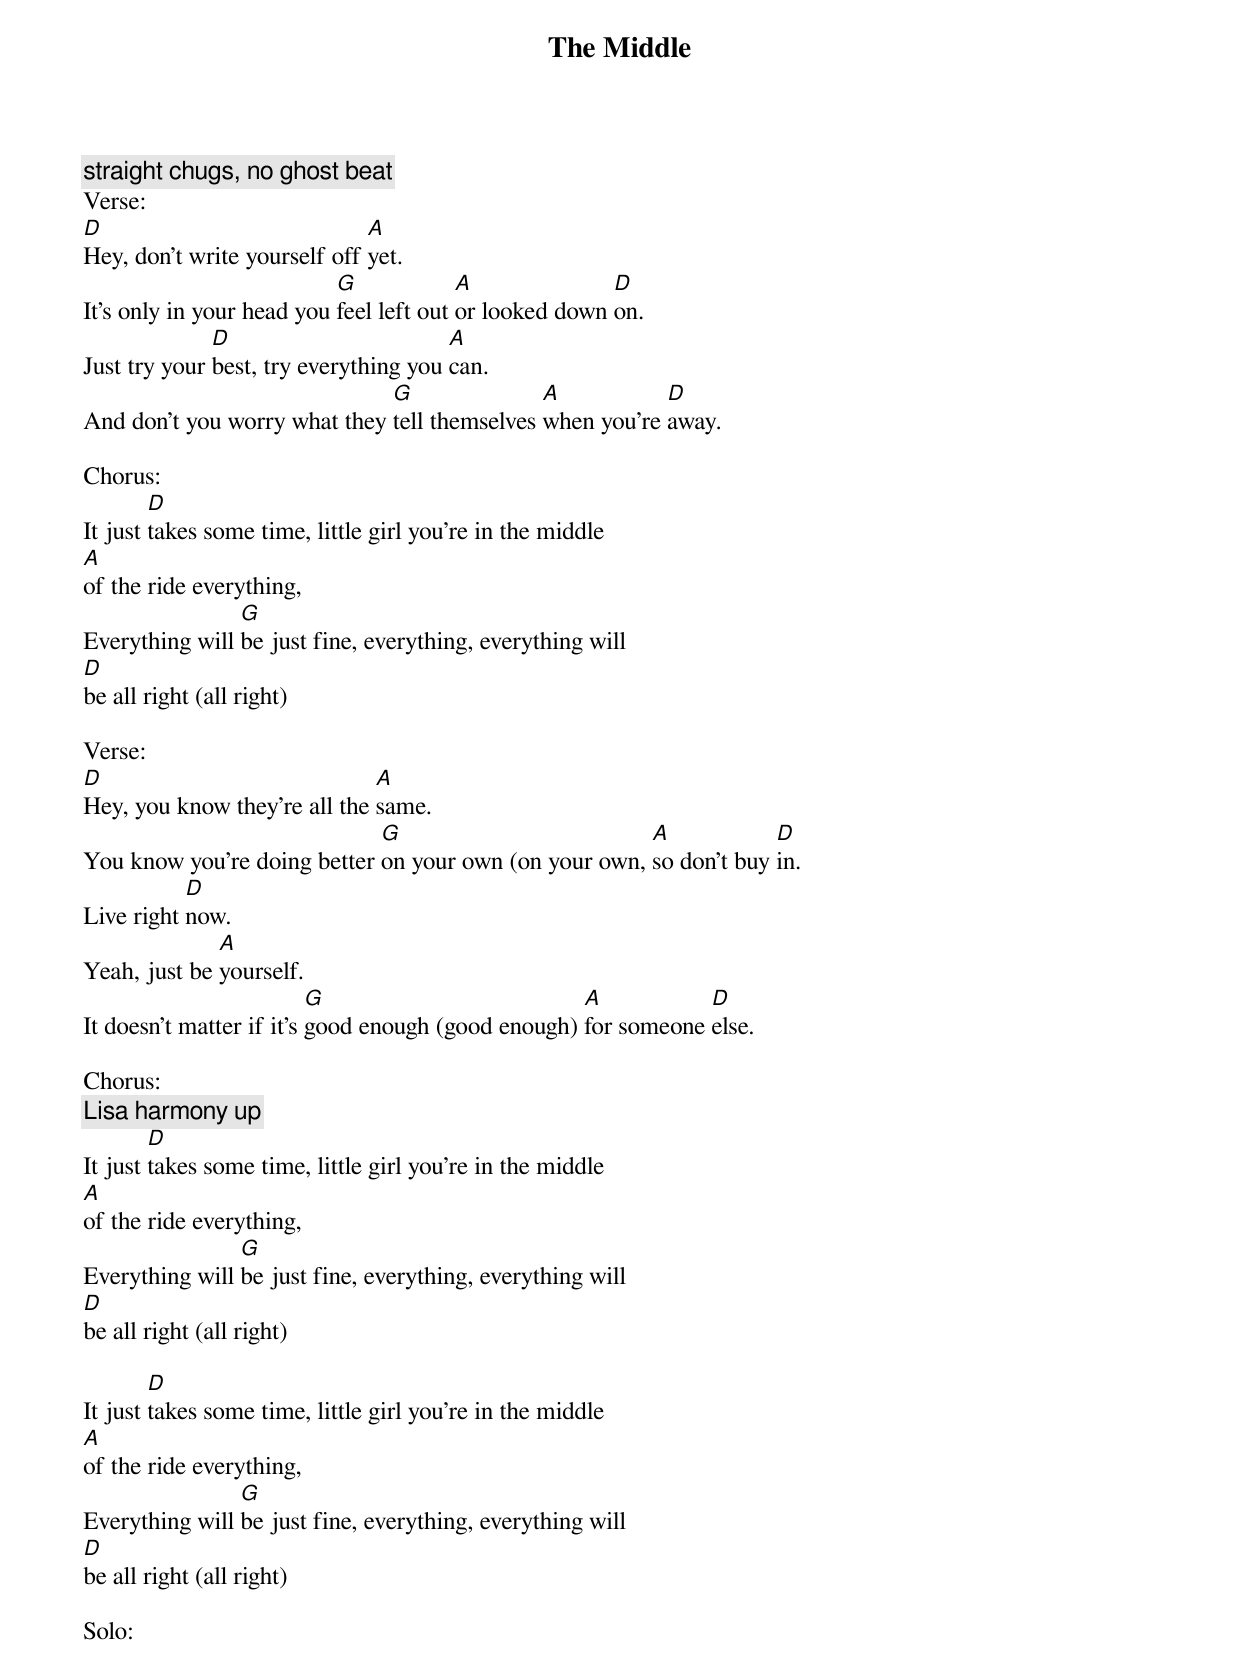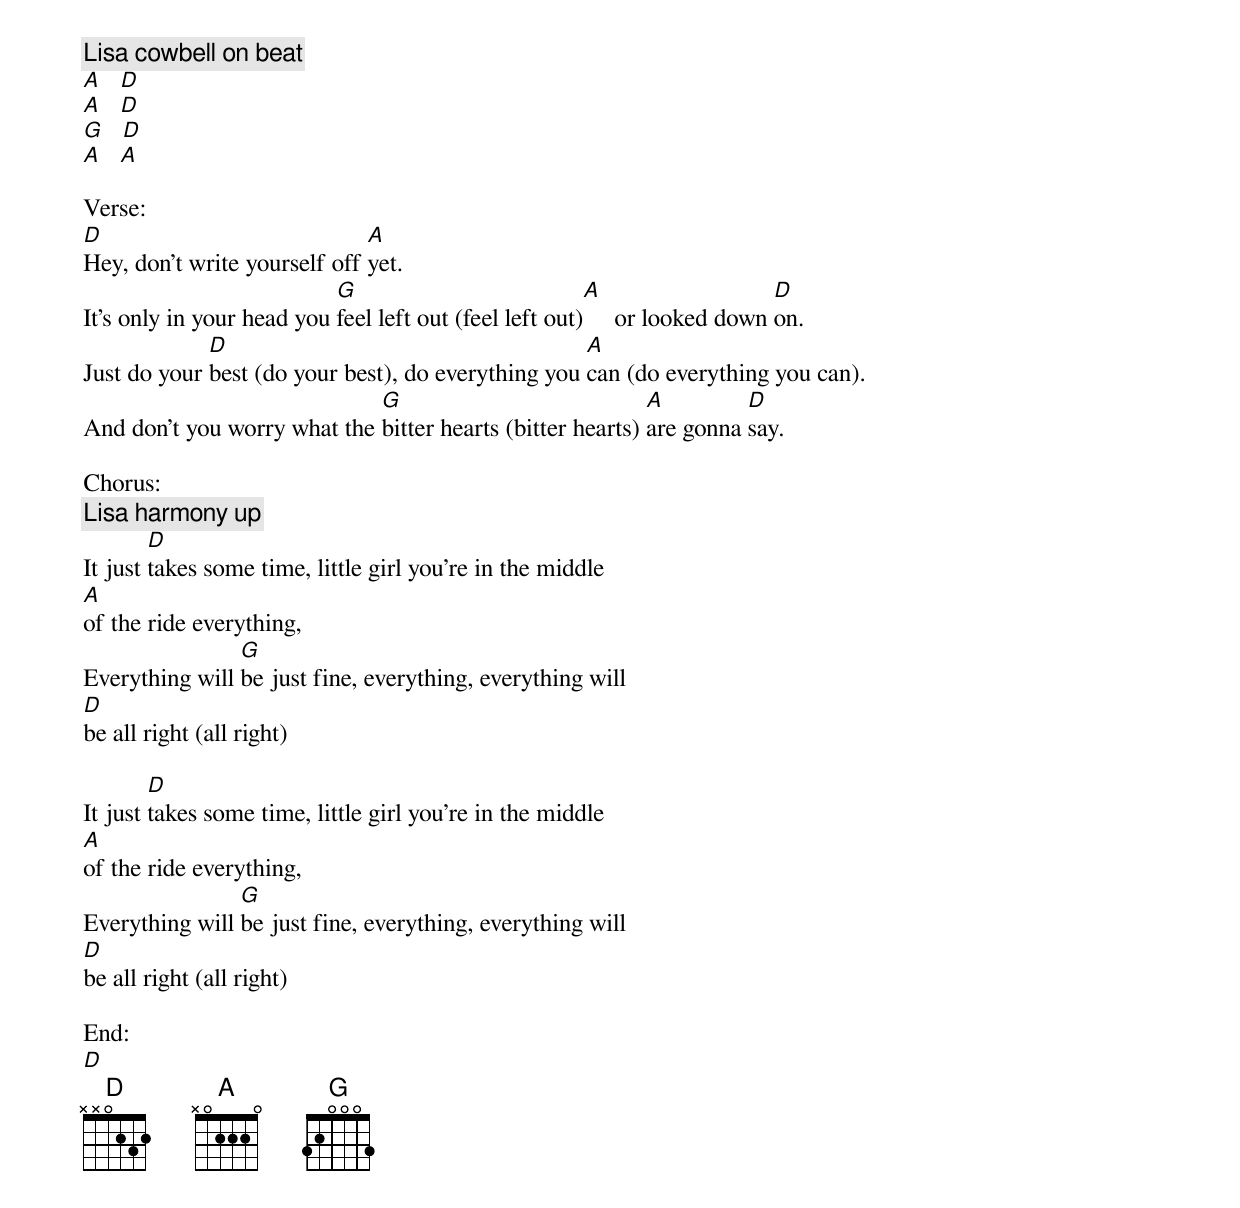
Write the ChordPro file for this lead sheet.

{title:The Middle}
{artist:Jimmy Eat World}
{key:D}
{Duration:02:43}
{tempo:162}
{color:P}

{c: straight chugs, no ghost beat}
Verse:
[D]Hey, don't write yourself off [A]yet.
It's only in your head you [G]feel left out [A]or looked down [D]on.
Just try your [D]best, try everything you [A]can.
And don't you worry what they [G]tell themselves [A]when you're [D]away.

Chorus:
It just [D]takes some time, little girl you're in the middle
[A]of the ride everything,
Everything will [G]be just fine, everything, everything will
[D]be all right (all right)

Verse:
[D]Hey, you know they're all the [A]same.
You know you're doing better [G]on your own (on your own, [A]so don't buy [D]in.
Live right [D]now.
Yeah, just be [A]yourself.
It doesn't matter if it's [G]good enough (good enough) [A]for someone [D]else.

Chorus:
{c: Lisa harmony up}
It just [D]takes some time, little girl you're in the middle
[A]of the ride everything,
Everything will [G]be just fine, everything, everything will
[D]be all right (all right)

It just [D]takes some time, little girl you're in the middle
[A]of the ride everything,
Everything will [G]be just fine, everything, everything will
[D]be all right (all right)

Solo:
{c: Lisa cowbell on beat}
[A    D]
[A    D]
[G    D]
[A    A]

Verse:
[D]Hey, don't write yourself off [A]yet.
It's only in your head you [G]feel left out (feel left out)[A]     or looked down [D]on.
Just do your [D]best (do your best), do everything you [A]can (do everything you can).
And don't you worry what the [G]bitter hearts (bitter hearts) [A]are gonna [D]say.

Chorus:
{c: Lisa harmony up}
It just [D]takes some time, little girl you're in the middle
[A]of the ride everything,
Everything will [G]be just fine, everything, everything will
[D]be all right (all right)

It just [D]takes some time, little girl you're in the middle
[A]of the ride everything,
Everything will [G]be just fine, everything, everything will
[D]be all right (all right)

End:
[D]
